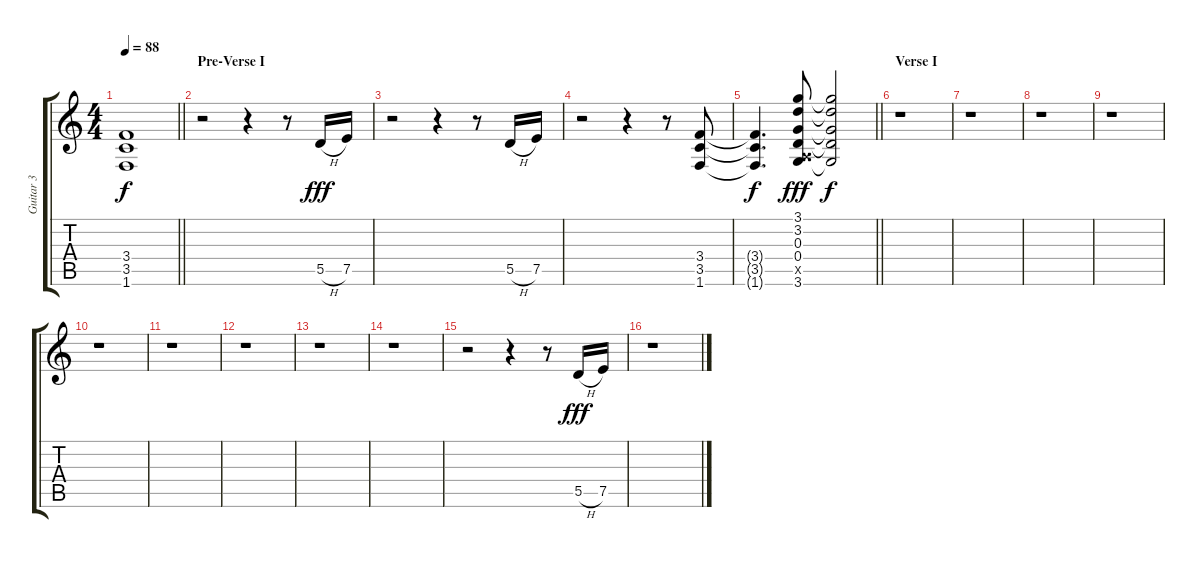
\track ("Guitar 3" "Guitar 3") {instrument distortionguitar}
\staff {score tabs}
\tuning (E4 B3 G3 D3 A2 E2) {hide}
\ts (4 4)
\tempo 88
\clef g2
\barLineRight lightlight
\ks c
(3.4{t} 3.5{t} 1.6{t}).1{dy f} |
\section ("" "Pre-Verse I")
r.2{volume 10} r.4 r.8 5.5{h}.16{dy fff} 7.5.16 |
r.2 r.4 r.8 5.5{h}.16 7.5.16 |
r.2 r.4 r.8 (3.4 3.5 1.6).8{volume 16} |
\barLineRight lightlight
(3.4{t} 3.5{t} 1.6{t}).4{d dy f} (3.1 3.2 0.3 0.4 0.5{x} 3.6).8{dy fff} (3.1{t} 3.2{t} 0.3{t} 0.4{t} 3.6{t}).2{dy f} |
\section ("" "Verse I")
r.1 |
r.1 |
r.1 |
r.1 |
r.1 |
r.1 |
r.1 |
r.1 |
r.1 |
r.2{volume 10} r.4 r.8 5.5{h}.16{dy fff} 7.5.16 |
r.1
